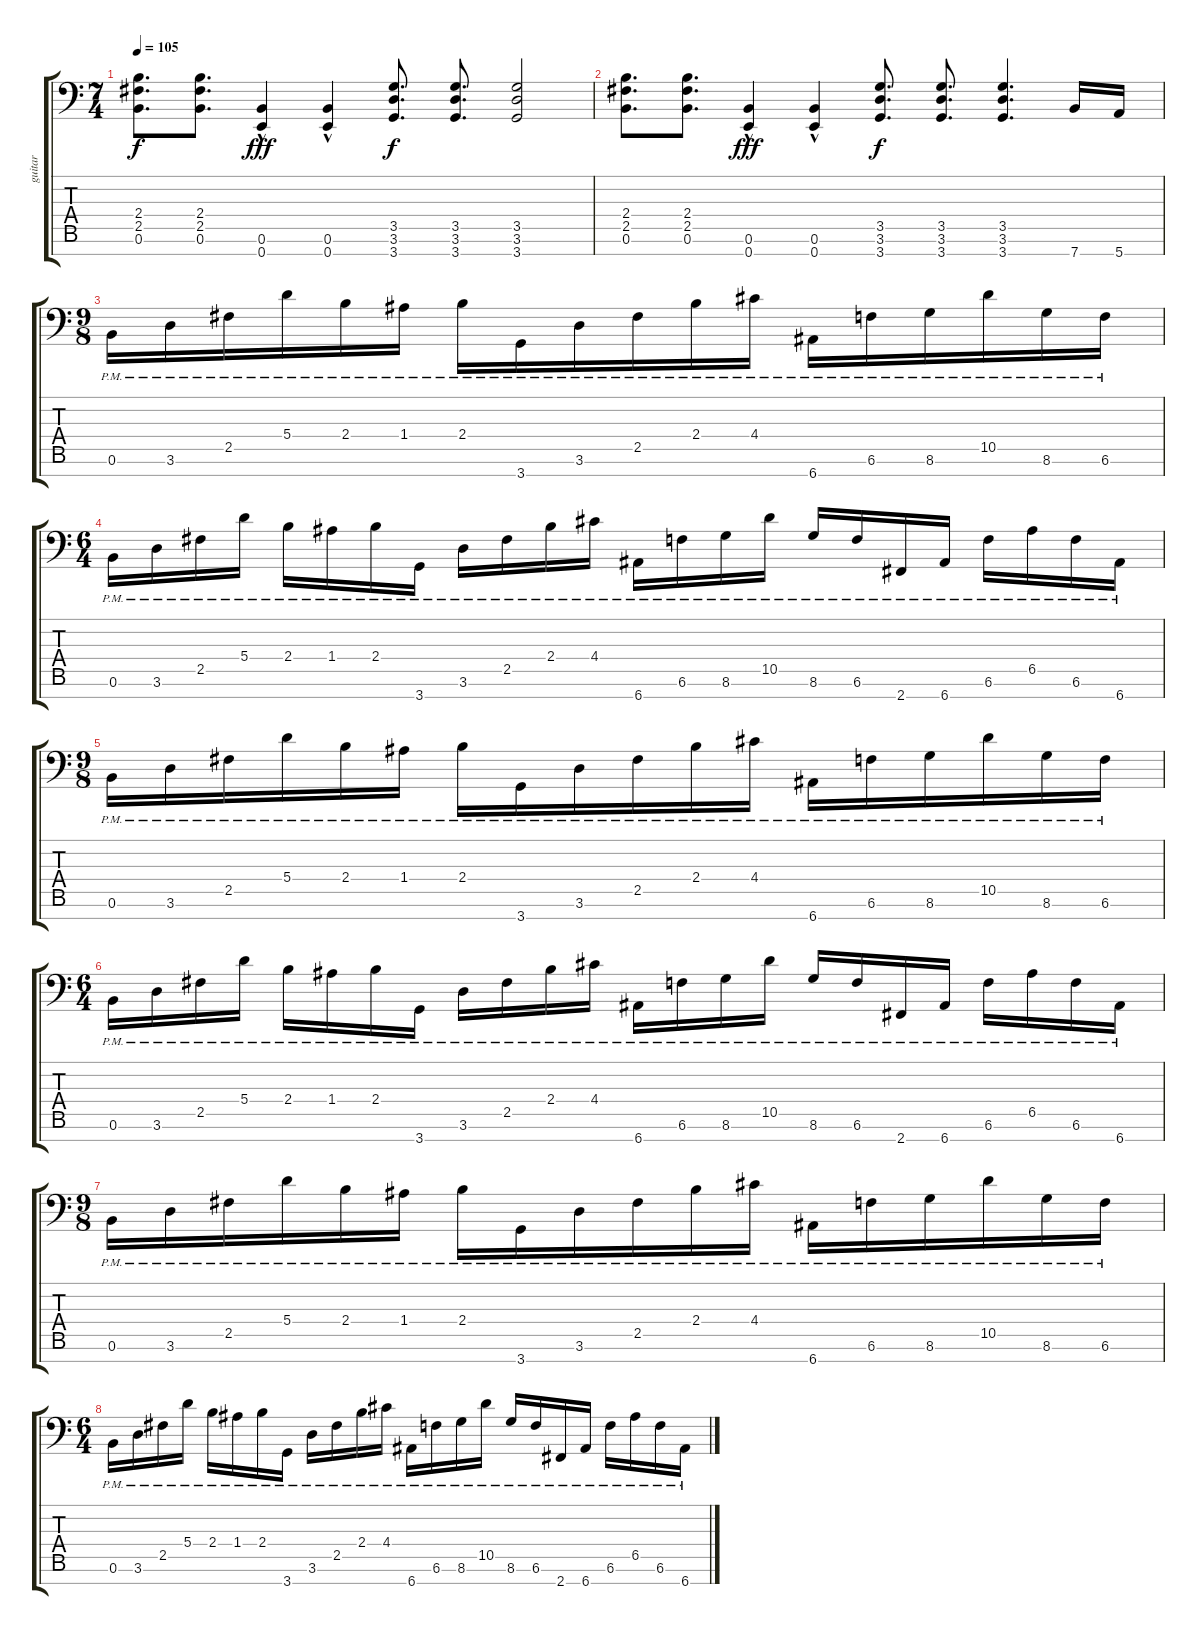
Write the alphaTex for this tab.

\track ("guitar" "guitar") {instrument distortionguitar}
\staff {score tabs}
\tuning (B3 Gb3 D3 A2 E2 B1 E1) {hide}
\ts (7 4)
\tempo 105
\clef f4
\ks c
(2.4 2.5 0.6).8{d dy f} (2.4 2.5 0.6).8{d} (0.6 0.7{hac}).4{dy fff} (0.6 0.7{hac}).4 (3.5 3.6 3.7).8{d dy f} (3.5 3.6 3.7).8{d} (3.5 3.6 3.7).2 |
(2.4 2.5 0.6).8{d} (2.4 2.5 0.6).8{d} (0.6 0.7{hac}).4{dy fff} (0.6 0.7{hac}).4 (3.5 3.6 3.7).8{d dy f} (3.5 3.6 3.7).8{d} (3.5 3.6 3.7).4{d} 7.7.16 5.7.16 |
\ts (9 8)
0.6{pm}.16{volume 16} 3.6{pm}.16 2.5{pm}.16 5.4{pm}.16 2.4{pm}.16 1.4{pm}.16 2.4{pm}.16 3.7{pm}.16 3.6{pm}.16 2.5{pm}.16 2.4{pm}.16 4.4{pm}.16 6.7{pm}.16 6.6{pm}.16 8.6{pm}.16 10.5{pm}.16 8.6{pm}.16 6.6{pm}.16 |
\ts (6 4)
0.6{pm}.16 3.6{pm}.16 2.5{pm}.16 5.4{pm}.16 2.4{pm}.16 1.4{pm}.16 2.4{pm}.16 3.7{pm}.16 3.6{pm}.16 2.5{pm}.16 2.4{pm}.16 4.4{pm}.16 6.7{pm}.16 6.6{pm}.16 8.6{pm}.16 10.5{pm}.16 8.6{pm}.16 6.6{pm}.16 2.7{pm}.16 6.7{pm}.16 6.6{pm}.16 6.5{pm}.16 6.6{pm}.16 6.7{pm}.16 |
\ts (9 8)
0.6{pm}.16 3.6{pm}.16 2.5{pm}.16 5.4{pm}.16 2.4{pm}.16 1.4{pm}.16 2.4{pm}.16 3.7{pm}.16 3.6{pm}.16 2.5{pm}.16 2.4{pm}.16 4.4{pm}.16 6.7{pm}.16 6.6{pm}.16 8.6{pm}.16 10.5{pm}.16 8.6{pm}.16 6.6{pm}.16 |
\ts (6 4)
0.6{pm}.16 3.6{pm}.16 2.5{pm}.16 5.4{pm}.16 2.4{pm}.16 1.4{pm}.16 2.4{pm}.16 3.7{pm}.16 3.6{pm}.16 2.5{pm}.16 2.4{pm}.16 4.4{pm}.16 6.7{pm}.16 6.6{pm}.16 8.6{pm}.16 10.5{pm}.16 8.6{pm}.16 6.6{pm}.16 2.7{pm}.16 6.7{pm}.16 6.6{pm}.16 6.5{pm}.16 6.6{pm}.16 6.7{pm}.16 |
\ts (9 8)
0.6{pm}.16 3.6{pm}.16 2.5{pm}.16 5.4{pm}.16 2.4{pm}.16 1.4{pm}.16 2.4{pm}.16 3.7{pm}.16 3.6{pm}.16 2.5{pm}.16 2.4{pm}.16 4.4{pm}.16 6.7{pm}.16 6.6{pm}.16 8.6{pm}.16 10.5{pm}.16 8.6{pm}.16 6.6{pm}.16 |
\ts (6 4)
0.6{pm}.16 3.6{pm}.16 2.5{pm}.16 5.4{pm}.16 2.4{pm}.16 1.4{pm}.16 2.4{pm}.16 3.7{pm}.16 3.6{pm}.16 2.5{pm}.16 2.4{pm}.16 4.4{pm}.16 6.7{pm}.16 6.6{pm}.16 8.6{pm}.16 10.5{pm}.16 8.6{pm}.16 6.6{pm}.16 2.7{pm}.16 6.7{pm}.16 6.6{pm}.16 6.5{pm}.16 6.6{pm}.16 6.7{pm}.16
